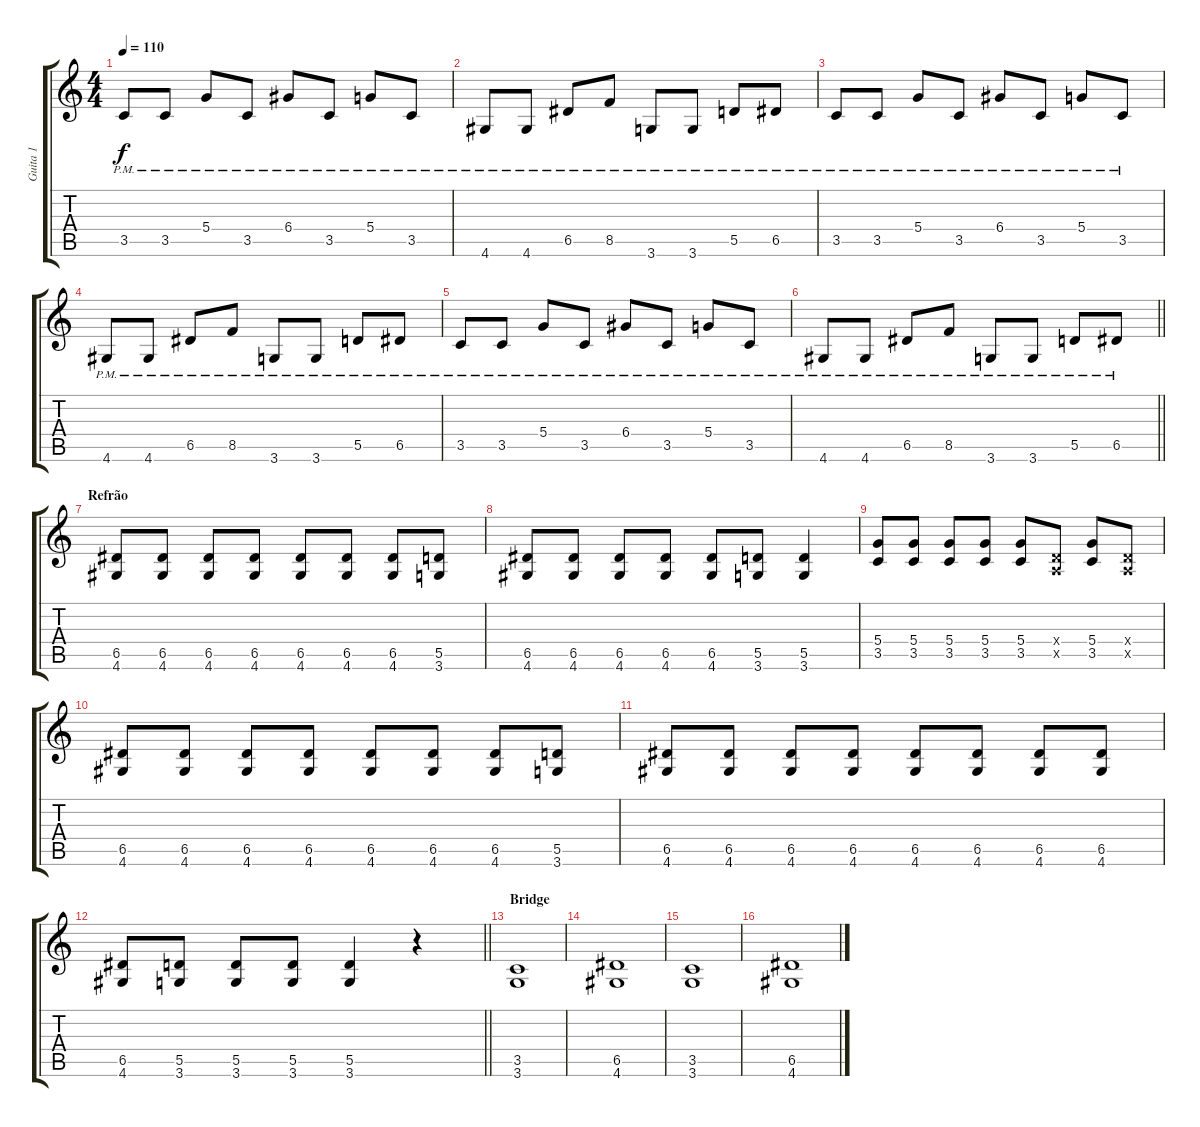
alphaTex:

\track ("Guita 1" "Guita 1") {instrument distortionguitar}
\staff {score tabs}
\tuning (E4 B3 G3 D3 A2 E2) {hide}
\ts (4 4)
\tempo 110
\clef g2
\ks c
3.5{pm}.8{dy f} 3.5{pm}.8 5.4{pm}.8 3.5{pm}.8 6.4{pm}.8 3.5{pm}.8 5.4{pm}.8 3.5{pm}.8 |
4.6{pm}.8 4.6{pm}.8 6.5{pm}.8 8.5{pm}.8 3.6{pm}.8 3.6{pm}.8 5.5{pm}.8 6.5{pm}.8 |
3.5{pm}.8 3.5{pm}.8 5.4{pm}.8 3.5{pm}.8 6.4{pm}.8 3.5{pm}.8 5.4{pm}.8 3.5{pm}.8 |
4.6{pm}.8 4.6{pm}.8 6.5{pm}.8 8.5{pm}.8 3.6{pm}.8 3.6{pm}.8 5.5{pm}.8 6.5{pm}.8 |
3.5{pm}.8 3.5{pm}.8 5.4{pm}.8 3.5{pm}.8 6.4{pm}.8 3.5{pm}.8 5.4{pm}.8 3.5{pm}.8 |
\barLineRight lightlight
4.6{pm}.8 4.6{pm}.8 6.5{pm}.8 8.5{pm}.8 3.6{pm}.8 3.6{pm}.8 5.5{pm}.8 6.5{pm}.8 |
\section ("" "Refrão")
(6.5 4.6).8 (6.5 4.6).8 (6.5 4.6).8 (6.5 4.6).8 (6.5 4.6).8 (6.5 4.6).8 (6.5 4.6).8 (5.5 3.6).8 |
(6.5 4.6).8 (6.5 4.6).8 (6.5 4.6).8 (6.5 4.6).8 (6.5 4.6).8 (5.5 3.6).8 (5.5 3.6).4 |
(5.4 3.5).8 (5.4 3.5).8 (5.4 3.5).8 (5.4 3.5).8 (5.4 3.5).8 (0.4{x} 0.5{x}).8 (5.4 3.5).8 (0.4{x} 0.5{x}).8 |
(6.5 4.6).8 (6.5 4.6).8 (6.5 4.6).8 (6.5 4.6).8 (6.5 4.6).8 (6.5 4.6).8 (6.5 4.6).8 (5.5 3.6).8 |
(6.5 4.6).8 (6.5 4.6).8 (6.5 4.6).8 (6.5 4.6).8 (6.5 4.6).8 (6.5 4.6).8 (6.5 4.6).8 (6.5 4.6).8 |
\barLineRight lightlight
(6.5 4.6).8 (5.5 3.6).8 (5.5 3.6).8 (5.5 3.6).8 (5.5 3.6).4 r.4 |
\section ("" "Bridge")
(3.5 3.6).1 |
(6.5 4.6).1 |
(3.5 3.6).1 |
(6.5 4.6).1
